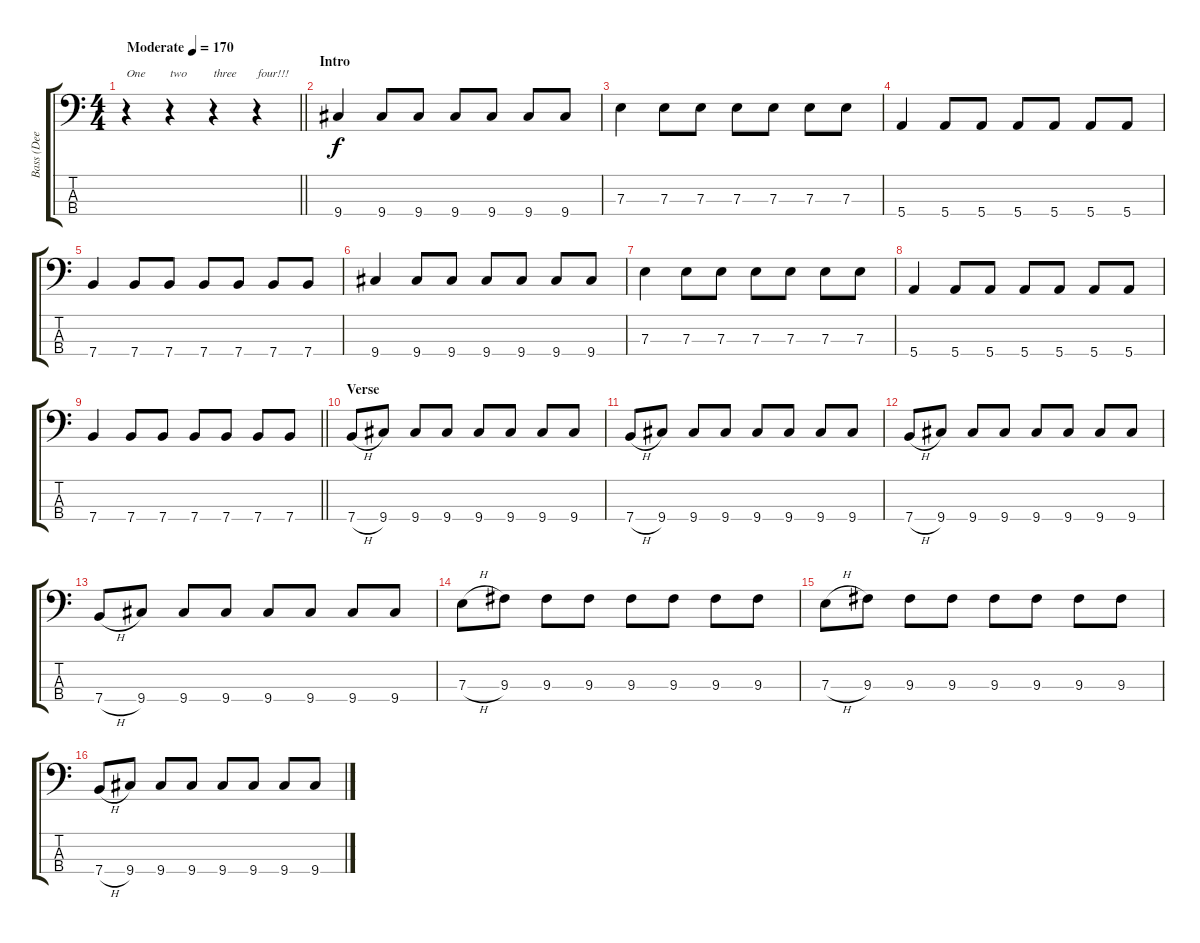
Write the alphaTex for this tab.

\track ("Bass (Dee dee)" "Bass (Dee ") {instrument electricbasspick}
\staff {score tabs}
\tuning (G2 D2 A1 E1) {hide}
\ts (4 4)
\tempo (170 "Moderate")
\clef f4
\barLineRight lightlight
\ks c
r.4{txt "One" dy f instrument electricbasspick} r.4{txt "two"} r.4{txt "three"} r.4{txt "four!!!"} |
\section ("" "Intro")
9.4.4 9.4.8 9.4.8 9.4.8 9.4.8 9.4.8 9.4.8 |
7.3.4 7.3.8 7.3.8 7.3.8 7.3.8 7.3.8 7.3.8 |
5.4.4 5.4.8 5.4.8 5.4.8 5.4.8 5.4.8 5.4.8 |
7.4.4 7.4.8 7.4.8 7.4.8 7.4.8 7.4.8 7.4.8 |
9.4.4 9.4.8 9.4.8 9.4.8 9.4.8 9.4.8 9.4.8 |
7.3.4 7.3.8 7.3.8 7.3.8 7.3.8 7.3.8 7.3.8 |
5.4.4 5.4.8 5.4.8 5.4.8 5.4.8 5.4.8 5.4.8 |
\barLineRight lightlight
7.4.4 7.4.8 7.4.8 7.4.8 7.4.8 7.4.8 7.4.8 |
\section ("" "Verse")
7.4{h}.8 9.4.8 9.4.8 9.4.8 9.4.8 9.4.8 9.4.8 9.4.8 |
7.4{h}.8 9.4.8 9.4.8 9.4.8 9.4.8 9.4.8 9.4.8 9.4.8 |
7.4{h}.8 9.4.8 9.4.8 9.4.8 9.4.8 9.4.8 9.4.8 9.4.8 |
7.4{h}.8 9.4.8 9.4.8 9.4.8 9.4.8 9.4.8 9.4.8 9.4.8 |
7.3{h}.8 9.3.8 9.3.8 9.3.8 9.3.8 9.3.8 9.3.8 9.3.8 |
7.3{h}.8 9.3.8 9.3.8 9.3.8 9.3.8 9.3.8 9.3.8 9.3.8 |
7.4{h}.8 9.4.8 9.4.8 9.4.8 9.4.8 9.4.8 9.4.8 9.4.8
